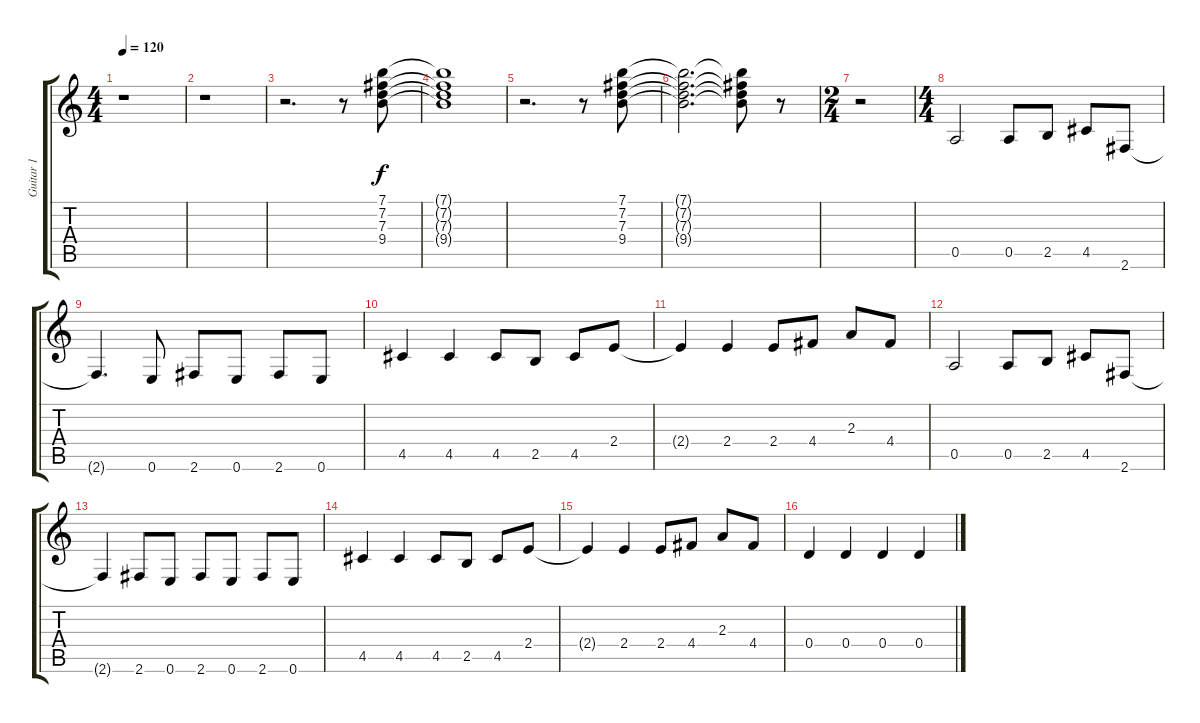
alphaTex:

\track ("Guitar 1" "Guitar 1") {instrument overdrivenguitar}
\staff {score tabs}
\tuning (E4 B3 G3 D3 A2 E2) {hide}
\ts (4 4)
\tempo 120
\clef g2
\ks c
r.1{dy f} |
r.1 |
r.2{d} r.8 (7.1 7.2 7.3 9.4).8{volume 13} |
(7.1{t} 7.2{t} 7.3{t} 9.4{t}).1 |
r.2{d} r.8 (7.1 7.2 7.3 9.4).8{volume 13} |
(7.1{t} 7.2{t} 7.3{t} 9.4{t}).2{d} (7.1{t} 7.2{t} 7.3{t} 9.4{t}).8 r.8 |
\ts (2 4)
r.2 |
\ts (4 4)
0.5.2{volume 13} 0.5.8 2.5.8 4.5.8 2.6.8 |
2.6{t}.4{d} 0.6.8 2.6.8 0.6.8 2.6.8 0.6.8 |
4.5.4 4.5.4 4.5.8 2.5.8 4.5.8 2.4.8 |
2.4{t}.4 2.4.4 2.4.8 4.4.8 2.3.8 4.4.8 |
0.5.2 0.5.8 2.5.8 4.5.8 2.6.8 |
2.6{t}.4 2.6.8 0.6.8 2.6.8 0.6.8 2.6.8 0.6.8 |
4.5.4 4.5.4 4.5.8 2.5.8 4.5.8 2.4.8 |
2.4{t}.4 2.4.4 2.4.8 4.4.8 2.3.8 4.4.8 |
0.4.4 0.4.4 0.4.4 0.4.4
